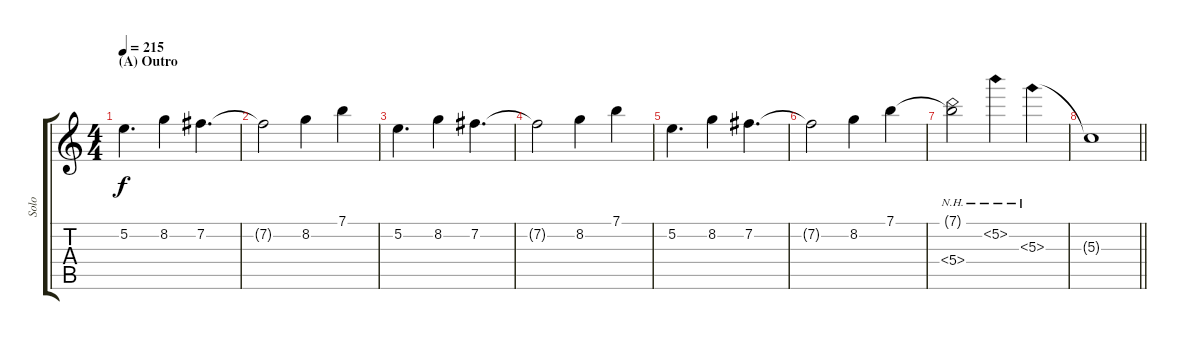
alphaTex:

\track ("Solo" "Solo") {instrument distortionguitar}
\staff {score tabs}
\tuning (E4 B3 G3 D3 A2 E2) {hide}
\ts (4 4)
\section ("" "(A) Outro")
\tempo 215
\clef g2
\ks c
5.2.4{d dy f} 8.2.4 7.2.4{d} |
7.2{t}.2 8.2.4 7.1.4 |
5.2.4{d} 8.2.4 7.2.4{d} |
7.2{t}.2 8.2.4 7.1.4 |
5.2.4{d} 8.2.4 7.2.4{d} |
7.2{t}.2 8.2.4 7.1.4 |
(7.1{t} 5.4{nh}).2 5.2{nh}.4 5.3{nh}.4 |
\barLineRight lightlight
5.3{t}.1
